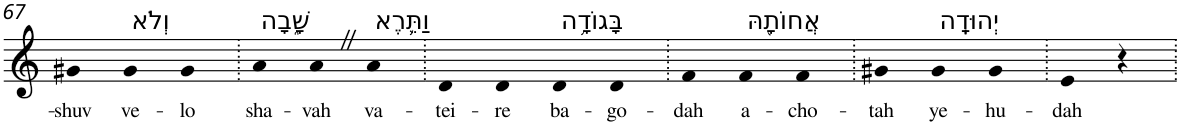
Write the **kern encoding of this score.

**kern	**text
*part1	*part1
*staff1	*staff1
*I"Piano	*
*I'Pno	*
!!LO:PB:g=z
*clefG2	*
*k[]	*
=67	=67
!	!LO:LY:b
4g#X	-shuv
!LO:TX:a:t=וְלֹא	!
!	!LO:LY:b
4g#	ve-
!	!LO:LY:b
4g#	-lo
=68.	=68.
!LO:TX:a:t=שָׁ֑בָה	!
!	!LO:LY:b
4a	sha-
!	!LO:LY:b
4aZ	-vah
!LO:TX:a:t=וַתֵּ֛רֶא	!
!	!LO:LY:b
4a	va-
=69.	=69.
!	!LO:LY:b
4d	-tei-
!	!LO:LY:b
4d	-re
!LO:TX:a:t=בָּגוֹדָ֥ה	!
!	!LO:LY:b
4d	ba-
!	!LO:LY:b
4d	-go-
=70.	=70.
!	!LO:LY:b
4f	-dah
!LO:TX:a:t=אֲחוֹתָ֖הּ	!
!	!LO:LY:b
4f	a-
!	!LO:LY:b
4f	-cho-
=71.	=71.
!	!LO:LY:b
4g#X	-tah
!LO:TX:a:t=יְהוּדָֽה	!
!	!LO:LY:b
4g#	ye-
!	!LO:LY:b
4g#	-hu-
=72.	=72.
!	!LO:LY:b
4e	-dah
4r	.
=.	=.
*-	*-
